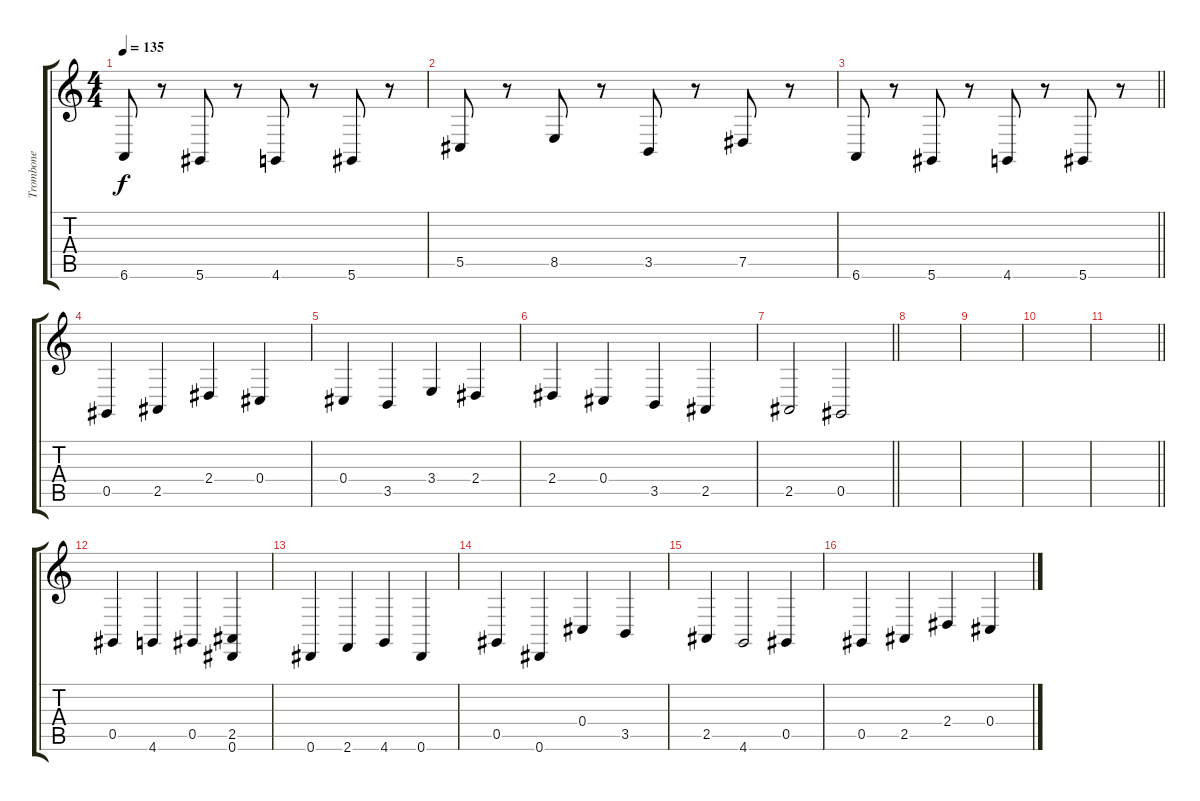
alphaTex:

\track ("Trombone" "Trombone") {instrument trombone}
\staff {score tabs}
\tuning (Eb4 Bb3 Gb3 Db3 Ab2 Eb2) {hide}
\ts (4 4)
\tempo 135
\clef g2
\ks c
6.6.8{dy f} r.8 5.6.8 r.8 4.6.8 r.8 5.6.8 r.8 |
5.5.8 r.8 8.5.8 r.8 3.5.8 r.8 7.5.8 r.8 |
\barLineRight lightlight
6.6.8 r.8 5.6.8 r.8 4.6.8 r.8 5.6.8 r.8 |
\section ("" "")
0.5.4 2.5.4 2.4.4 0.4.4 |
0.4.4 3.5.4 3.4.4 2.4.4 |
2.4.4 0.4.4 3.5.4 2.5.4 |
\barLineRight lightlight
2.5.2 0.5.2 |
\section ("" "")
|
|
|
\barLineRight lightlight
|
\section ("" "")
0.5.4 4.6.4 0.5.4 (2.5 0.6).4 |
0.6.4 2.6.4 4.6.4 0.6.4 |
0.5.4 0.6.4 0.4.4 3.5.4 |
2.5.4 4.6.2 0.5.4 |
0.5.4 2.5.4 2.4.4 0.4.4
